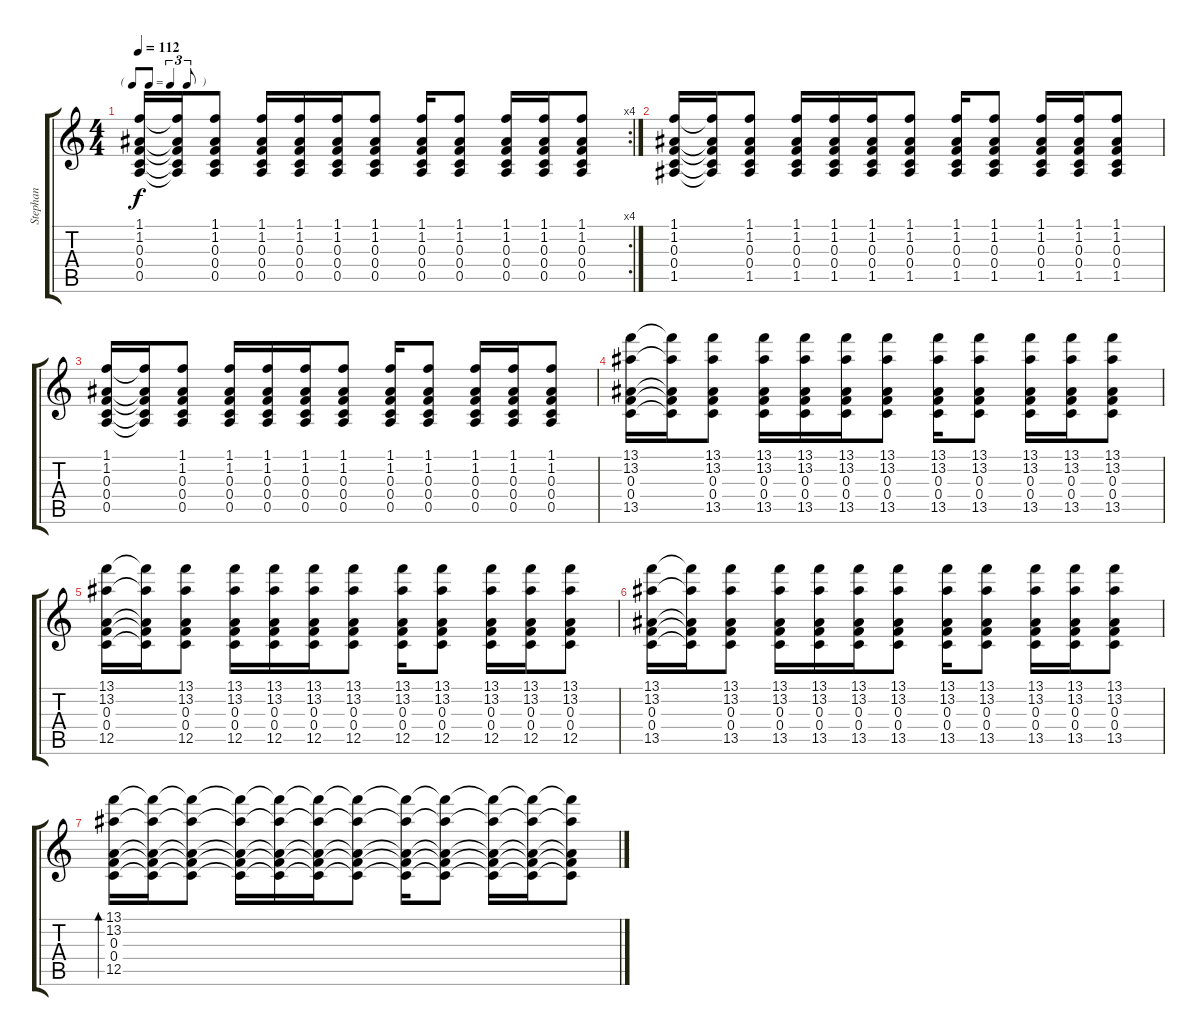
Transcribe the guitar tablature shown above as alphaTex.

\track ("Stephan" "Stephan") {instrument distortionguitar}
\staff {score tabs}
\tuning (E4 A3 F3 C3 A2 F2) {hide}
\rc 4
\ts (4 4)
\tf triplet8th
\tempo 112
\clef g2
\ks c
(1.1 1.2 0.3 0.4 0.5).16{dy f} (1.1{t} 1.2{t} 0.3{t} 0.4{t} 0.5{t}).16 (1.1 1.2 0.3 0.4 0.5).8 (1.1 1.2 0.3 0.4 0.5).16 (1.1 1.2 0.3 0.4 0.5).16 (1.1 1.2 0.3 0.4 0.5).16 (1.1 1.2 0.3 0.4 0.5).8 (1.1 1.2 0.3 0.4 0.5).16 (1.1 1.2 0.3 0.4 0.5).8 (1.1 1.2 0.3 0.4 0.5).16 (1.1 1.2 0.3 0.4 0.5).16 (1.1 1.2 0.3 0.4 0.5).8 |
(1.1 1.2 0.3 0.4 1.5).16 (1.1{t} 1.2{t} 0.3{t} 0.4{t} 1.5{t}).16 (1.1 1.2 0.3 0.4 1.5).8 (1.1 1.2 0.3 0.4 1.5).16 (1.1 1.2 0.3 0.4 1.5).16 (1.1 1.2 0.3 0.4 1.5).16 (1.1 1.2 0.3 0.4 1.5).8 (1.1 1.2 0.3 0.4 1.5).16 (1.1 1.2 0.3 0.4 1.5).8 (1.1 1.2 0.3 0.4 1.5).16 (1.1 1.2 0.3 0.4 1.5).16 (1.1 1.2 0.3 0.4 1.5).8 |
(1.1 1.2 0.3 0.4 0.5).16 (1.1{t} 1.2{t} 0.3{t} 0.4{t} 0.5{t}).16 (1.1 1.2 0.3 0.4 0.5).8 (1.1 1.2 0.3 0.4 0.5).16 (1.1 1.2 0.3 0.4 0.5).16 (1.1 1.2 0.3 0.4 0.5).16 (1.1 1.2 0.3 0.4 0.5).8 (1.1 1.2 0.3 0.4 0.5).16 (1.1 1.2 0.3 0.4 0.5).8 (1.1 1.2 0.3 0.4 0.5).16 (1.1 1.2 0.3 0.4 0.5).16 (1.1 1.2 0.3 0.4 0.5).8 |
(13.1 13.2 0.3 0.4 13.5).16{instrument acousticguitarsteel} (13.1{t} 13.2{t} 0.3{t} 0.4{t} 13.5{t}).16 (13.1 13.2 0.3 0.4 13.5).8 (13.1 13.2 0.3 0.4 13.5).16 (13.1 13.2 0.3 0.4 13.5).16 (13.1 13.2 0.3 0.4 13.5).16 (13.1 13.2 0.3 0.4 13.5).8 (13.1 13.2 0.3 0.4 13.5).16 (13.1 13.2 0.3 0.4 13.5).8 (13.1 13.2 0.3 0.4 13.5).16 (13.1 13.2 0.3 0.4 13.5).16 (13.1 13.2 0.3 0.4 13.5).8 |
(13.1 13.2 0.3 0.4 12.5).16 (13.1{t} 13.2{t} 0.3{t} 0.4{t} 12.5{t}).16 (13.1 13.2 0.3 0.4 12.5).8 (13.1 13.2 0.3 0.4 12.5).16 (13.1 13.2 0.3 0.4 12.5).16 (13.1 13.2 0.3 0.4 12.5).16 (13.1 13.2 0.3 0.4 12.5).8 (13.1 13.2 0.3 0.4 12.5).16 (13.1 13.2 0.3 0.4 12.5).8 (13.1 13.2 0.3 0.4 12.5).16 (13.1 13.2 0.3 0.4 12.5).16 (13.1 13.2 0.3 0.4 12.5).8 |
(13.1 13.2 0.3 0.4 13.5).16{instrument acousticguitarsteel} (13.1{t} 13.2{t} 0.3{t} 0.4{t} 13.5{t}).16 (13.1 13.2 0.3 0.4 13.5).8 (13.1 13.2 0.3 0.4 13.5).16 (13.1 13.2 0.3 0.4 13.5).16 (13.1 13.2 0.3 0.4 13.5).16 (13.1 13.2 0.3 0.4 13.5).8 (13.1 13.2 0.3 0.4 13.5).16 (13.1 13.2 0.3 0.4 13.5).8 (13.1 13.2 0.3 0.4 13.5).16 (13.1 13.2 0.3 0.4 13.5).16 (13.1 13.2 0.3 0.4 13.5).8 |
(13.1 13.2 0.3 0.4 12.5).16{bd 240} (13.1{t} 13.2{t} 0.3{t} 0.4{t} 12.5{t}).16 (13.1{t} 13.2{t} 0.3{t} 0.4{t} 12.5{t}).8 (13.1{t} 13.2{t} 0.3{t} 0.4{t} 12.5{t}).16 (13.1{t} 13.2{t} 0.3{t} 0.4{t} 12.5{t}).16 (13.1{t} 13.2{t} 0.3{t} 0.4{t} 12.5{t}).16 (13.1{t} 13.2{t} 0.3{t} 0.4{t} 12.5{t}).8 (13.1{t} 13.2{t} 0.3{t} 0.4{t} 12.5{t}).16 (13.1{t} 13.2{t} 0.3{t} 0.4{t} 12.5{t}).8 (13.1{t} 13.2{t} 0.3{t} 0.4{t} 12.5{t}).16 (13.1{t} 13.2{t} 0.3{t} 0.4{t} 12.5{t}).16 (13.1{t} 13.2{t} 0.3{t} 0.4{t} 12.5{t}).8
